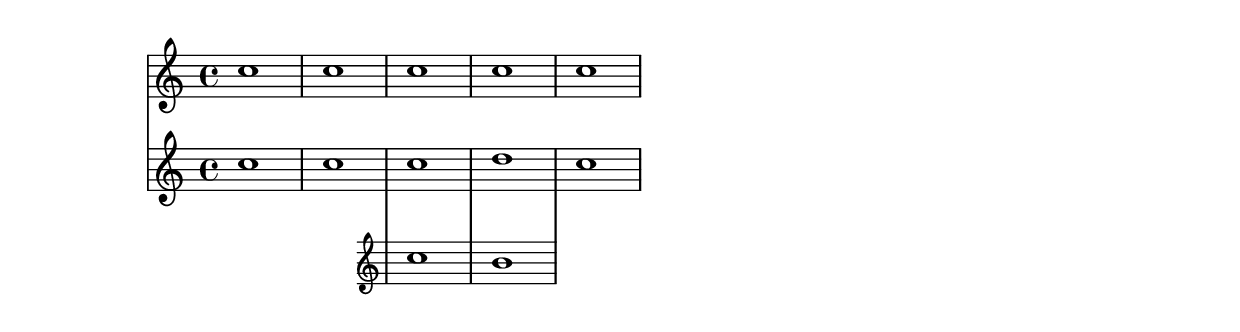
%% DO NOT EDIT this file manually; it is automatically
%% generated from LSR http://lsr.dsi.unimi.it
%% Make any changes in LSR itself, or in Documentation/snippets/new/ ,
%% and then run scripts/auxiliar/makelsr.py
%%
%% This file is in the public domain.
\version "2.14.2"

\header {
  lsrtags = "contexts-and-engravers, really-simple, staff-notation"

  texidoc = "
An extra staff can be added (possibly temporarily) after the start of a
piece.

"
  doctitle = "Adding an extra staff"
} % begin verbatim


\score {
  <<
    \new Staff \relative c'' {
      c1 | c | c | c | c
    }
    \new StaffGroup \relative c'' {
      \new Staff {
        c1 | c
        <<
          {
            c1 | d
          }
          \new Staff {
            \once \override Staff.TimeSignature #'stencil = ##f
            c1 | b
          }
        >>
        c1
      }
    }
  >>
}
